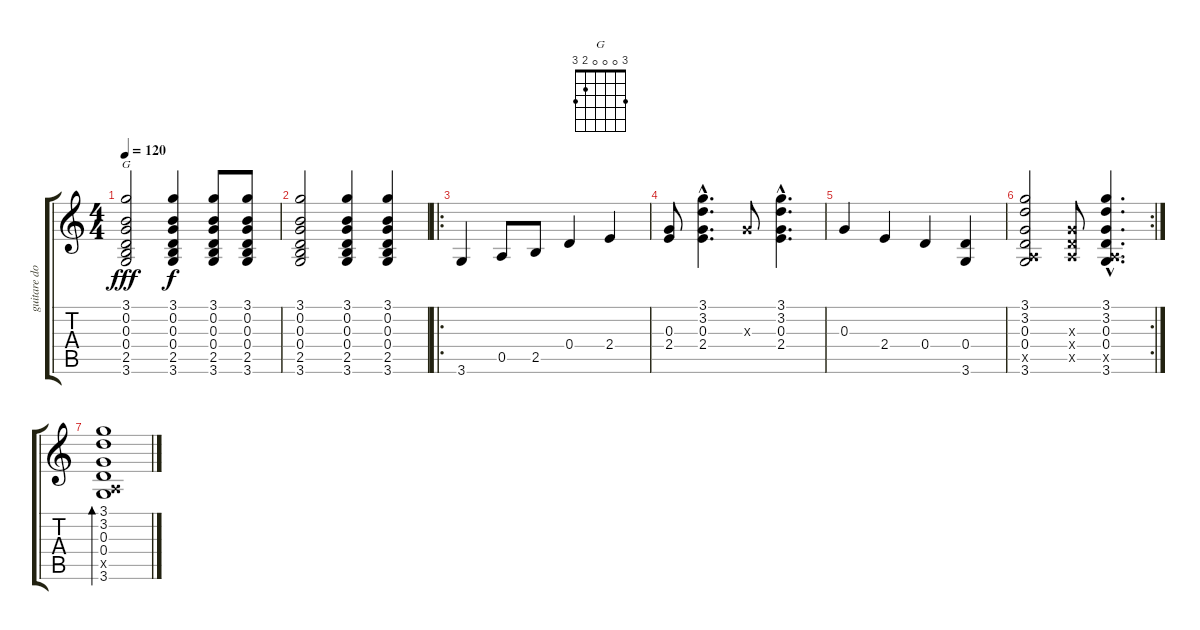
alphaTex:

\track ("guitare doublee pour effet 12 cordes" "guitare do") {instrument acousticguitarsteel}
\staff {score tabs}
\tuning (E4 B3 G3 D3 A2 E2) {hide}
\chord ("G" 3 0 0 0 2 3)
\ts (4 4)
\tempo 120
\clef g2
\ks c
(3.1 0.2 0.3 0.4 2.5 3.6).2{ch "G" dy fff} (3.1 0.2 0.3 0.4 2.5 3.6).4{dy f} (3.1 0.2 0.3 0.4 2.5 3.6).8 (3.1 0.2 0.3 0.4 2.5 3.6).8 |
(3.1 0.2 0.3 0.4 2.5 3.6).2 (3.1 0.2 0.3 0.4 2.5 3.6).4 (3.1 0.2 0.3 0.4 2.5 3.6).4 |
\ro
3.6.4 0.5.8 2.5.8 0.4.4 2.4.4 |
(0.3 2.4).8 (3.1{hac} 3.2{hac} 0.3{hac} 2.4{hac}).4{d} 0.3{x}.8 (3.1{hac} 3.2{hac} 0.3{hac} 2.4{hac}).4{d} |
0.3.4 2.4.4 0.4.4 (0.4 3.6).4 |
\rc 2
(3.1 3.2 0.3 0.4 0.5{x} 3.6).2 (0.3{x} 0.4{x} 0.5{x}).8 (3.1{hac} 3.2{hac} 0.3{hac} 0.4{hac} 0.5{hac x} 3.6{hac}).4{d} |
(3.1 3.2 0.3 0.4 0.5{x} 3.6).1{bd 480}
